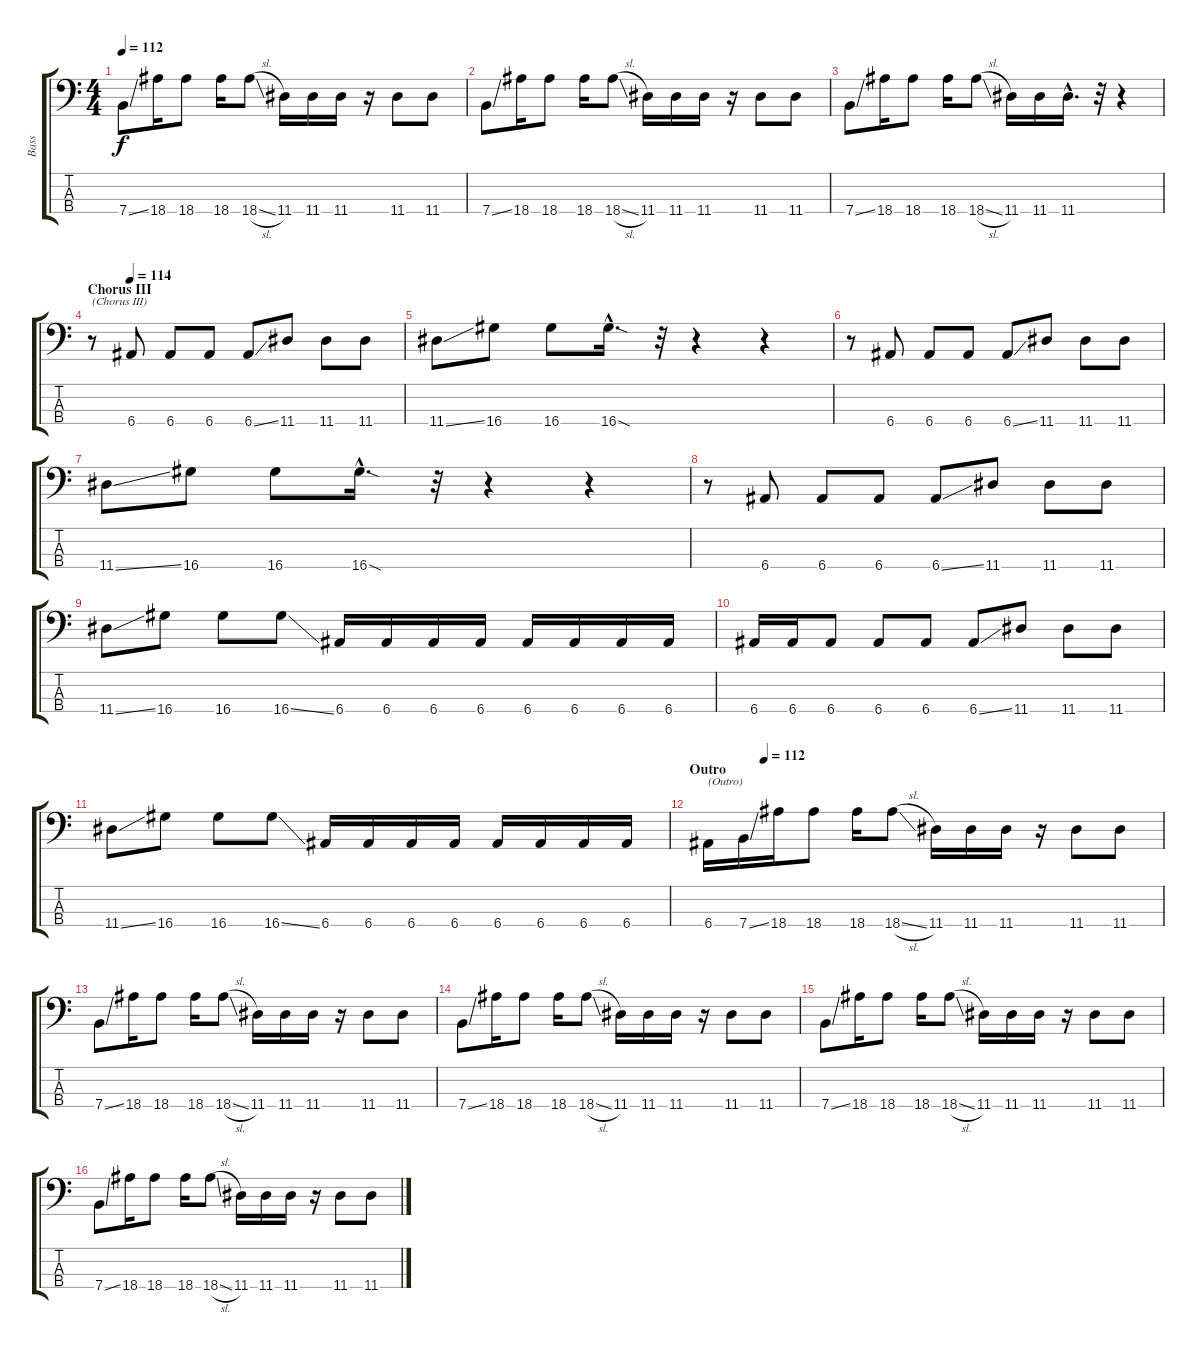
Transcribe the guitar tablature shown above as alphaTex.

\track ("Bass" "Bass") {instrument electricbasspick}
\staff {score tabs}
\tuning (G2 D2 A1 E1) {hide}
\ts (4 4)
\tempo 112
\clef f4
\ks c
7.4{ss}.8{dy f} 18.4.16 18.4.8 18.4.16 18.4{sl}.8 11.4.16 11.4.16 11.4.16 r.16 11.4.8 11.4.8 |
7.4{ss}.8 18.4.16 18.4.8 18.4.16 18.4{sl}.8 11.4.16 11.4.16 11.4.16 r.16 11.4.8 11.4.8 |
7.4{ss}.8 18.4.16 18.4.8 18.4.16 18.4{sl}.8 11.4.16 11.4.16 11.4{hac}.16{d} r.32 r.4 |
\section ("" "Chorus III")
\tempo (114 0.125)
r.8{txt "(Chorus III)"} 6.4.8 6.4.8 6.4.8 6.4{ss}.8 11.4.8 11.4.8 11.4.8 |
11.4{ss}.8 16.4.8 16.4.8 16.4{sod hac}.16{d} r.32 r.4 r.4 |
r.8 6.4.8 6.4.8 6.4.8 6.4{ss}.8 11.4.8 11.4.8 11.4.8 |
11.4{ss}.8 16.4.8 16.4.8 16.4{sod hac}.16{d} r.32 r.4 r.4 |
r.8 6.4.8 6.4.8 6.4.8 6.4{ss}.8 11.4.8 11.4.8 11.4.8 |
11.4{ss}.8 16.4.8 16.4.8 16.4{ss}.8 6.4.16 6.4.16 6.4.16 6.4.16 6.4.16 6.4.16 6.4.16 6.4.16 |
6.4.16 6.4.16 6.4.8 6.4.8 6.4.8 6.4{ss}.8 11.4.8 11.4.8 11.4.8 |
11.4{ss}.8 16.4.8 16.4.8 16.4{ss}.8 6.4.16 6.4.16 6.4.16 6.4.16 6.4.16 6.4.16 6.4.16 6.4.16 |
\section ("" "Outro")
\tempo (112 0.125)
6.4.16{txt "(Outro)"} 7.4{ss}.16 18.4.16 18.4.8 18.4.16 18.4{sl}.8 11.4.16 11.4.16 11.4.16 r.16 11.4.8 11.4.8 |
7.4{ss}.8 18.4.16 18.4.8 18.4.16 18.4{sl}.8 11.4.16 11.4.16 11.4.16 r.16 11.4.8 11.4.8 |
7.4{ss}.8 18.4.16 18.4.8 18.4.16 18.4{sl}.8 11.4.16 11.4.16 11.4.16 r.16 11.4.8 11.4.8 |
7.4{ss}.8 18.4.16 18.4.8 18.4.16 18.4{sl}.8 11.4.16 11.4.16 11.4.16 r.16 11.4.8 11.4.8 |
7.4{ss}.8 18.4.16 18.4.8 18.4.16 18.4{sl}.8 11.4.16 11.4.16 11.4.16 r.16 11.4.8 11.4.8
